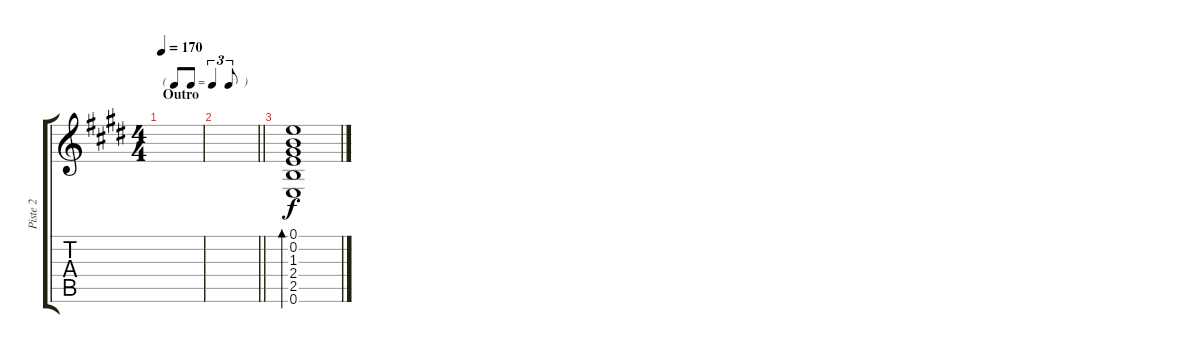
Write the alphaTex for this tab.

\track ("Piste 2" "Piste 2") {instrument acousticguitarsteel}
\staff {score tabs}
\tuning (E4 B3 G3 D3 A2 E2) {hide}
\ts (4 4)
\tf triplet8th
\section ("" "Outro")
\tempo 170
\clef g2
\ks e
|
\barLineRight lightlight
|
(0.1 0.2 1.3 2.4 2.5 0.6).1{bd 480 dy f}
